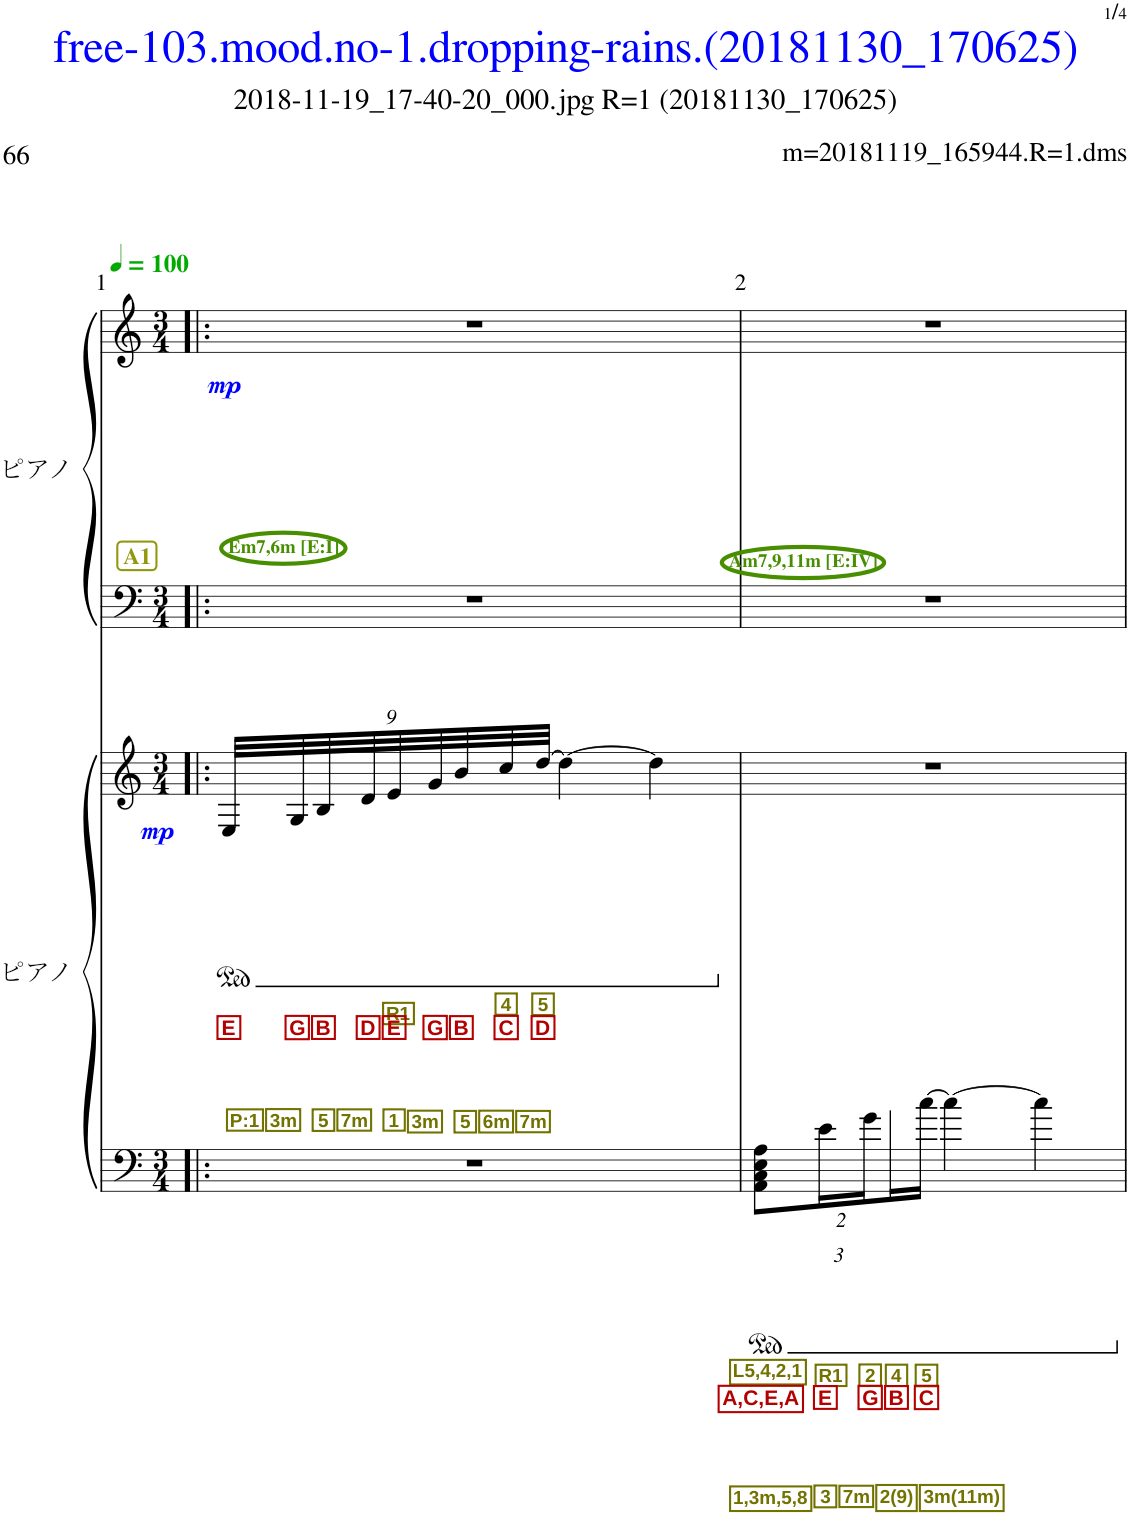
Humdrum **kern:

**kern	**text	**text	**text	**kern	**text	**text	**text	**dynam	**kern	**kern	**dynam
*part2	*part2	*part2	*part2	*part2	*part2	*part2	*part2	*part2	*part1	*part1	*part1
*staff4	*staff4	*staff4	*staff4	*staff3	*staff3	*staff3	*staff3	*staff3/4	*staff2	*staff1	*staff1/2
*I"ピアノ	*	*	*	*	*	*	*	*	*I"ピアノ	*	*
*clefF4	*	*	*	*clefG2	*	*	*	*	*clefF4	*clefG2	*
*k[]	*	*	*	*k[]	*	*	*	*	*k[]	*k[]	*
*M3/4	*	*	*	*M3/4	*	*	*	*	*M3/4	*M3/4	*
*MM100	*	*	*	*MM100	*	*	*	*	*MM100	*MM100	*
*	*	*	*	*ped	*	*	*	*	*	*	*
*	*	*	*	*Xbrackettup	*	*	*	*	*	*	*
!!LO:REH:place=s1:b:B:cj:color=#91980E:fs=11:t=A1
=1!|:	=1!|:	=1!|:	=1!|:	=1!|:	=1!|:	=1!|:	=1!|:	=1!|:	=1!|:	=1!|:	=1!|:
!	!	!	!	!	!	!	!	!	!	!LO:TX:b:B:color=#478E00:t=Em7,6m [E&colon;I]	!
!	!	!	!	!	!	!LO:LY:b:color=#B30000	!LO:LY:b:color=#727200	!LO:DY:b	!	!	!LO:DY:b
2.r	.	.	.	36E/LLL	.	E	P:1	mp	2.r	2.r	mp
!	!	!	!	!	!	!LO:LY:b:color=#B30000	!LO:LY:b:color=#727200	!	!	!	!
.	.	.	.	36G/	.	G	3m	.	.	.	.
!	!	!	!	!	!	!LO:LY:b:color=#B30000	!LO:LY:b:color=#727200	!	!	!	!
.	.	.	.	36B/	.	B	5	.	.	.	.
!	!	!	!	!	!	!LO:LY:b:color=#B30000	!LO:LY:b:color=#727200	!	!	!	!
.	.	.	.	36d/	.	D	7m	.	.	.	.
!	!	!	!	!	!LO:LY:b:color=#727200	!LO:LY:b:color=#B30000	!LO:LY:b:color=#727200	!	!	!	!
.	.	.	.	36e/	R1	E	1	.	.	.	.
!	!	!	!	!	!	!LO:LY:b:color=#B30000	!LO:LY:b:color=#727200	!	!	!	!
.	.	.	.	36g/	.	G	3m	.	.	.	.
!	!	!	!	!	!	!LO:LY:b:color=#B30000	!LO:LY:b:color=#727200	!	!	!	!
.	.	.	.	36b/	.	B	5	.	.	.	.
!	!	!	!	!	!LO:LY:b:color=#727200	!LO:LY:b:color=#B30000	!LO:LY:b:color=#727200	!	!	!	!
.	.	.	.	36cc/	4	C	6m	.	.	.	.
!	!	!	!	!	!LO:LY:b:color=#727200	!LO:LY:b:color=#B30000	!LO:LY:b:color=#727200	!	!	!	!
.	.	.	.	[36dd/JJJ	5	D	7m	.	.	.	.
.	.	.	.	4dd\_	.	.	.	.	.	.	.
.	.	.	.	4dd\]	.	.	.	.	.	.	.
=2	=2	=2	=2	=2	=2	=2	=2	=2	=2	=2	=2
*Xbrackettup	*	*	*	*	*	*	*	*	*	*	*
!	!LO:LY:b:color=#727200	!LO:LY:b:color=#B30000	!LO:LY:b:color=#727200	!	!	!	!	!	!	!	!
*	*	*	*	*Xped	*	*	*	*	*	*	*
!	!	!	!	!	!	!	!	!	!	!LO:TX:b:B:color=#478E00:t=Am7,9,11m [E&colon;IV]	!
12AA\ 12C\ 12E\ 12A\L	L5,4,2,1	A,C,E,A	1,3m,5,8	2.r	.	.	.	.	2.r	2.r	.
!	!LO:LY:b:color=#727200	!LO:LY:b:color=#B30000	!LO:LY:b:color=#727200	!	!	!	!	!	!	!	!
24e\L	R1	E	3	.	.	.	.	.	.	.	.
!	!LO:LY:b:color=#727200	!LO:LY:b:color=#B30000	!LO:LY:b:color=#727200	!	!	!	!	!	!	!	!
24g\	2	G	7m	.	.	.	.	.	.	.	.
!	!LO:LY:b:color=#727200	!LO:LY:b:color=#B30000	!LO:LY:b:color=#727200	!	!	!	!	!	!	!	!
24b\	4	B	2(9)	.	.	.	.	.	.	.	.
!	!LO:LY:b:color=#727200	!LO:LY:b:color=#B30000	!LO:LY:b:color=#727200	!	!	!	!	!	!	!	!
[24cc\JJ	5	C	3m(11m)	.	.	.	.	.	.	.	.
4cc\_	.	.	.	.	.	.	.	.	.	.	.
4cc\]	.	.	.	.	.	.	.	.	.	.	.
=	=	=	=	=	=	=	=	=	=	=	=
*-	*-	*-	*-	*-	*-	*-	*-	*-	*-	*-	*-
